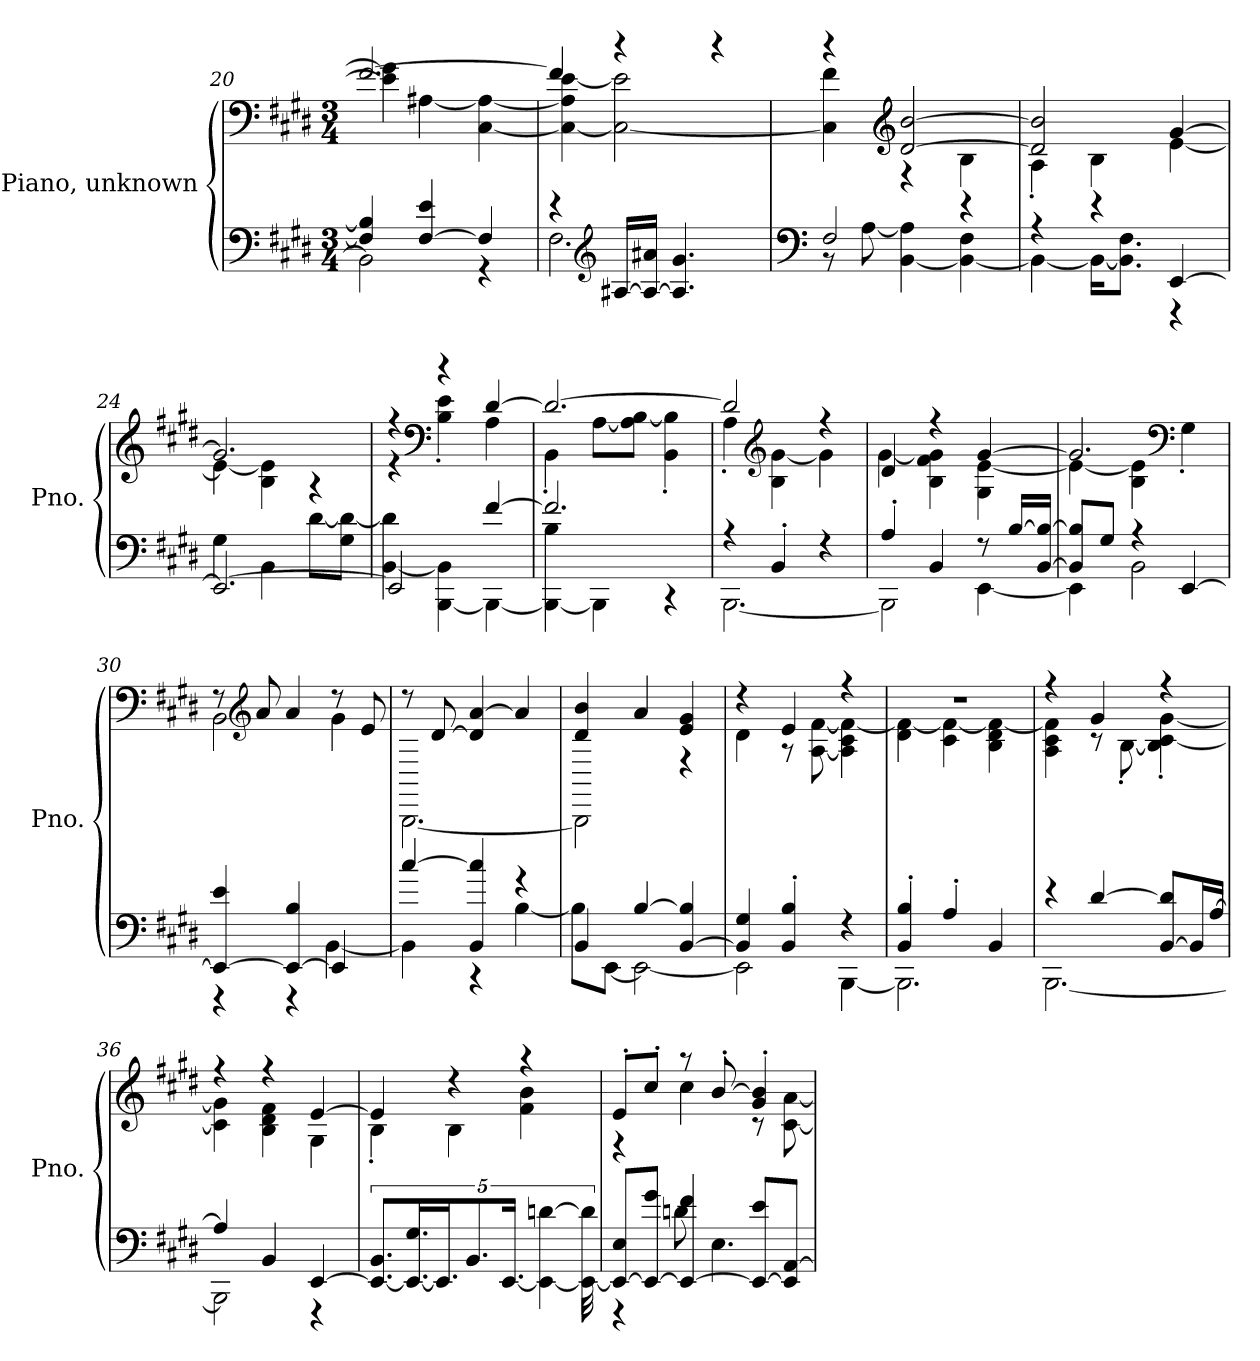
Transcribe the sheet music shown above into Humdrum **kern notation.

**kern	**kern
*part1	*part1
*staff2	*staff1
*I"Piano, unknown	*
*I'Pno.	*
*clefF4	*clefF4
*k[f#c#g#d#]	*k[f#c#g#d#]
*M3/4	*M3/4
=20	=20
*^	*^
4F#/] 4B/]	2BB\]	[2.f#/	4e\] 4g#\]
[4F#/ 4e/	.	.	[4A#X\
4F#/]	4r	.	[4C#\ 4A#\_
=21	=21	=21	=21
4r	2.F#\	4f#/]	4C#\_ 4A#\] [4e\
*clefG2	*	*	*
[16A#X/LL	.	4r	2C#\_ 2e\]
16A#/_ 16a#X/JJ	.	.	.
4.A#/] 4.g#/	.	.	.
.	.	4r	.
=22	=22	=22	=22
*clefF4	*	*	*
2F#/	8r	4r	4C#\] 4f#\
.	[8A\	.	.
*	*	*clefG2	*
.	[4BB\ 4A\]	[2d#/ [2b/	4r
4r	4BB\_ 4F#\	.	4B\
!!LO:LB:g=z	!!
=23	=23	=23	=23
4r	4BB\_	2d#/] 2b/]	4A'\
4r	16BB\KL_	.	4B\
.	8.BB\] 8.F#\J	.	.
[4EE/	4r	[4g#/	[4e\
=24	=24	=24	=24
2.EE/_	4G#\	2.g#/]	4e\_
.	4BB\	.	4B\ 4e\]
.	[8d#\L	.	4r
.	8G#\ 8d#\_J	.	.
=25	=25	=25	=25
2EE/]	[4BB\ 4d#\]	4r	4r
*	*	*clefF4	*
.	[4BBB\ 4BB\]	4r	4B\' 4e\'
[4f#/	4BBB\_	[4d#/	4A\
=26	=26	=26	=26
2.f#/]	4BBB\_ 4B\	2.d#/_	4BB'\
.	4BBB\]	.	[8A\L
.	.	.	8A\] [8B\J
.	4r	.	4BB\' 4B\]'
=27	=27	=27	=27
4r	[2.BBB\	2d#/]	4A'\
*	*	*clefG2	*
4BB'/	.	.	4B\ [4g#\
4r	.	4r	4g#\]
=28	=28	=28	=28
4A'/	2BBB\]	4d#/	[4g#\
4BB/	.	4r	4B\ 4f#\ 4g#\]
8r	[4EE\	[4g#/	4G#\ [4e\
[16B/LL	.	.	.
[16BB/ 16B/_JJ	.	.	.
!!LO:LB:g=z	!!
=29	=29	=29	=29
8BB/] 8B/]L	4EE\]	2.g#/]	4e\_
8G#/J	.	.	.
4r	2BB\	.	4B\ 4e\]
*	*	*clefF4	*
[4EE/	.	.	4G#'\
=30	=30	=30	=30
4EE/_ 4e/	4r	8r	2BB\
*	*	*clefG2	*
.	.	8a/	.
4EE/_ 4B/	4r	4a/	.
4EE/]	[4BB\	8r	4g#\
.	.	8e/	.
=31	=31	=31	=31
[4cc#/	4BB\]	8r	[2.BBB\
.	.	[8d#/	.
4BB/ 4cc#/]	4r	4d#/] [4a/	.
4r	[4B\	4a/]	.
=32	=32	=32	=32
4BB/	8B\L]	4d#/ 4b/	2BBB\]
.	[8EE\J	.	.
[4B/	2EE\_	4a/	.
[4BB/ 4B/]	.	4e/ 4g#/	4r
=33	=33	=33	=33
4BB/] 4G#/	2EE\]	4r	4d#\
4BB/' 4B/'	.	4e/	8r
.	.	.	[8A\ [8f#\
4r	[4BBB\	4r	4A\] 4c#\ 4f#\_
=34	=34	=34	=34
4BB/' 4B/'	2.BBB\]	2.r	4d#\ 4f#\_
4A'/	.	.	4c#\ 4f#\_
4BB/	.	.	4B\ 4d#\ 4f#\_
!!LO:PB:g=z	!!
=35	=35	=35	=35
4r	[2.BBB\	4r	4A\ 4c#\ 4f#\]
[4d#/	.	4g#/	8r
.	.	.	[8B'\
[8BB/ 8d#/]L	.	4r	4B\]' [4c#\' [4g#\'
16BB/L]	.	.	.
[16A/JJ	.	.	.
=36	=36	=36	=36
4A/]	2BBB\]	4r	4c#\] 4g#\]
4BB/	.	4r	4B\ 4d#\ 4f#\
[4EE/	4r	[4e/	4G#\
*v	*v	*	*
=37	=37	=37
10.EE/_ 10.BB/L	4e/]	4B'\
20.EE/_ 20.G#/L	.	.
20.EE/J]	.	.
.	4r	4B\
10.BB/	.	.
[20.EE/Jk	.	.
.	4r	4f#\ 4b\
5EE\_ [5dn\	.	.
40EE\_ 40d\]	.	.
=38	=38	=38
*^	*	*
8EE/_ 8E/L	4r	8e'/L	4r
8EE/_ 8g#/J	.	8cc#'/J	.
4EE/_ 4f#/	8dn\	8r	4cc#\
.	4.E\	[8b'/	.
8EE/_ 8e/L	.	4g#/' 4b/]'	8r
8EE/] [8AA/J	.	.	[8c#\ [8a\
*v	*v	*	*
*	*v	*v
=	=
*-	*-
